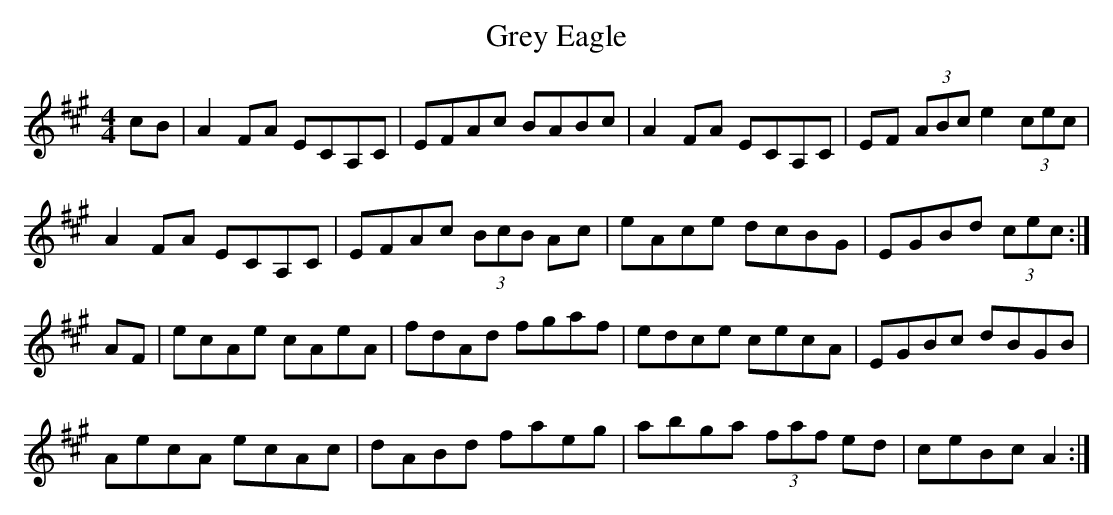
X:1
T:Grey Eagle
M:4/4
L:1/8
K:A
cB|A2 FA ECA,C|EFAc BABc|A2 FA ECA,C|EF (3ABc e2 (3cec|
A2 FA ECA,C|EFAc (3BcB Ac|eAce dcBG|EGBd (3cec:|]
AF|ecAe cAeA|fdAd fgaf|edce cecA|EGBc dBGB|
AecA ecAc|dABd faeg|abga (3faf ed|ceBc A2:|]
